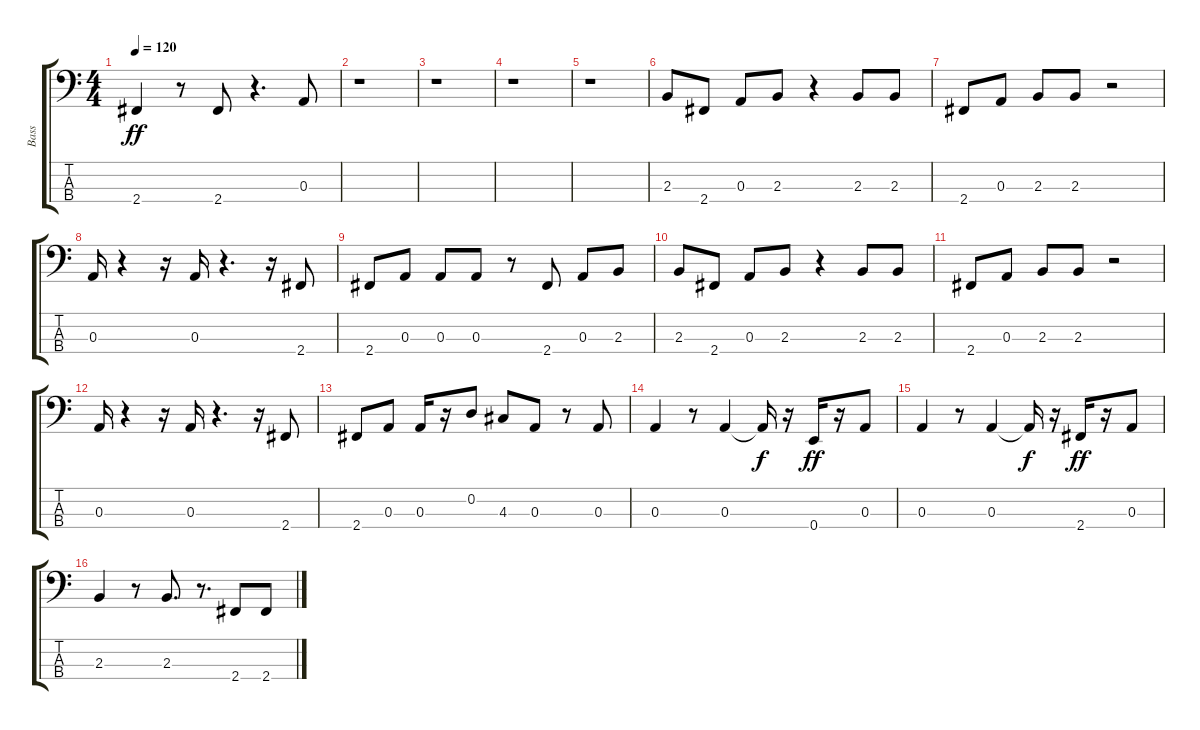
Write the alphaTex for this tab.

\track ("Bass" "Bass") {instrument electricbassfinger}
\staff {score tabs}
\tuning (G2 D2 A1 E1) {hide}
\ts (4 4)
\tempo 120
\clef f4
\ks c
2.4.4{dy ff} r.8 2.4.8 r.4{d} 0.3.8 |
r.1 |
r.1 |
r.1 |
r.1 |
2.3.8 2.4.8 0.3.8 2.3.8 r.4 2.3.8 2.3.8 |
2.4.8 0.3.8 2.3.8 2.3.8 r.2 |
0.3.16 r.4 r.16 0.3.16 r.4{d} r.16 2.4.8 |
2.4.8 0.3.8 0.3.8 0.3.8 r.8 2.4.8 0.3.8 2.3.8 |
2.3.8 2.4.8 0.3.8 2.3.8 r.4 2.3.8 2.3.8 |
2.4.8 0.3.8 2.3.8 2.3.8 r.2 |
0.3.16 r.4 r.16 0.3.16 r.4{d} r.16 2.4.8 |
2.4.8 0.3.8 0.3.16 r.16 0.2.8 4.3.8 0.3.8 r.8 0.3.8 |
0.3.4 r.8 0.3.4 0.3{t}.16{dy f} r.16 0.4.16{dy ff} r.16 0.3.8 |
0.3.4 r.8 0.3.4 0.3{t}.16{dy f} r.16 2.4.16{dy ff} r.16 0.3.8 |
2.3.4 r.8 2.3.8{d} r.8{d} 2.4.8 2.4.8
